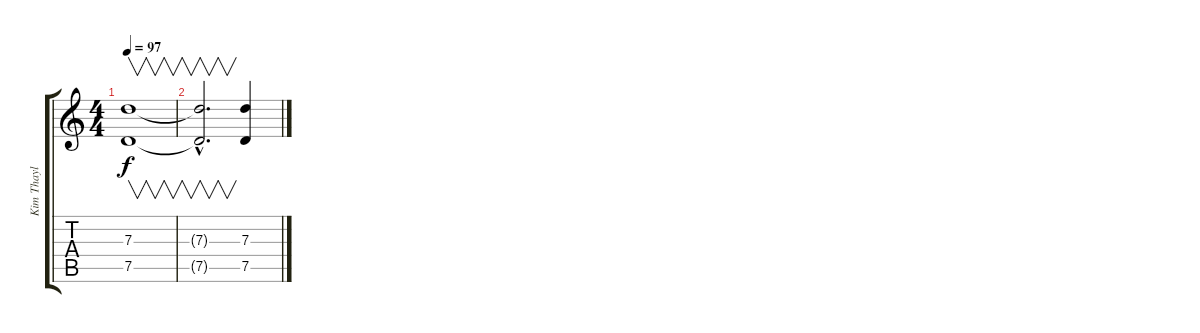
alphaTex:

\track ("Kim Thayl" "Kim Thayl") {instrument overdrivenguitar}
\staff {score tabs}
\tuning (C4 B3 G3 D3 G2 D2) {hide}
\ts (4 4)
\tempo 97
\clef g2
\ks c
(7.3{t} 7.5{t}).1{v dy f} |
(7.3{hac t} 7.5{hac t}).2{v d} (7.3 7.5).4
